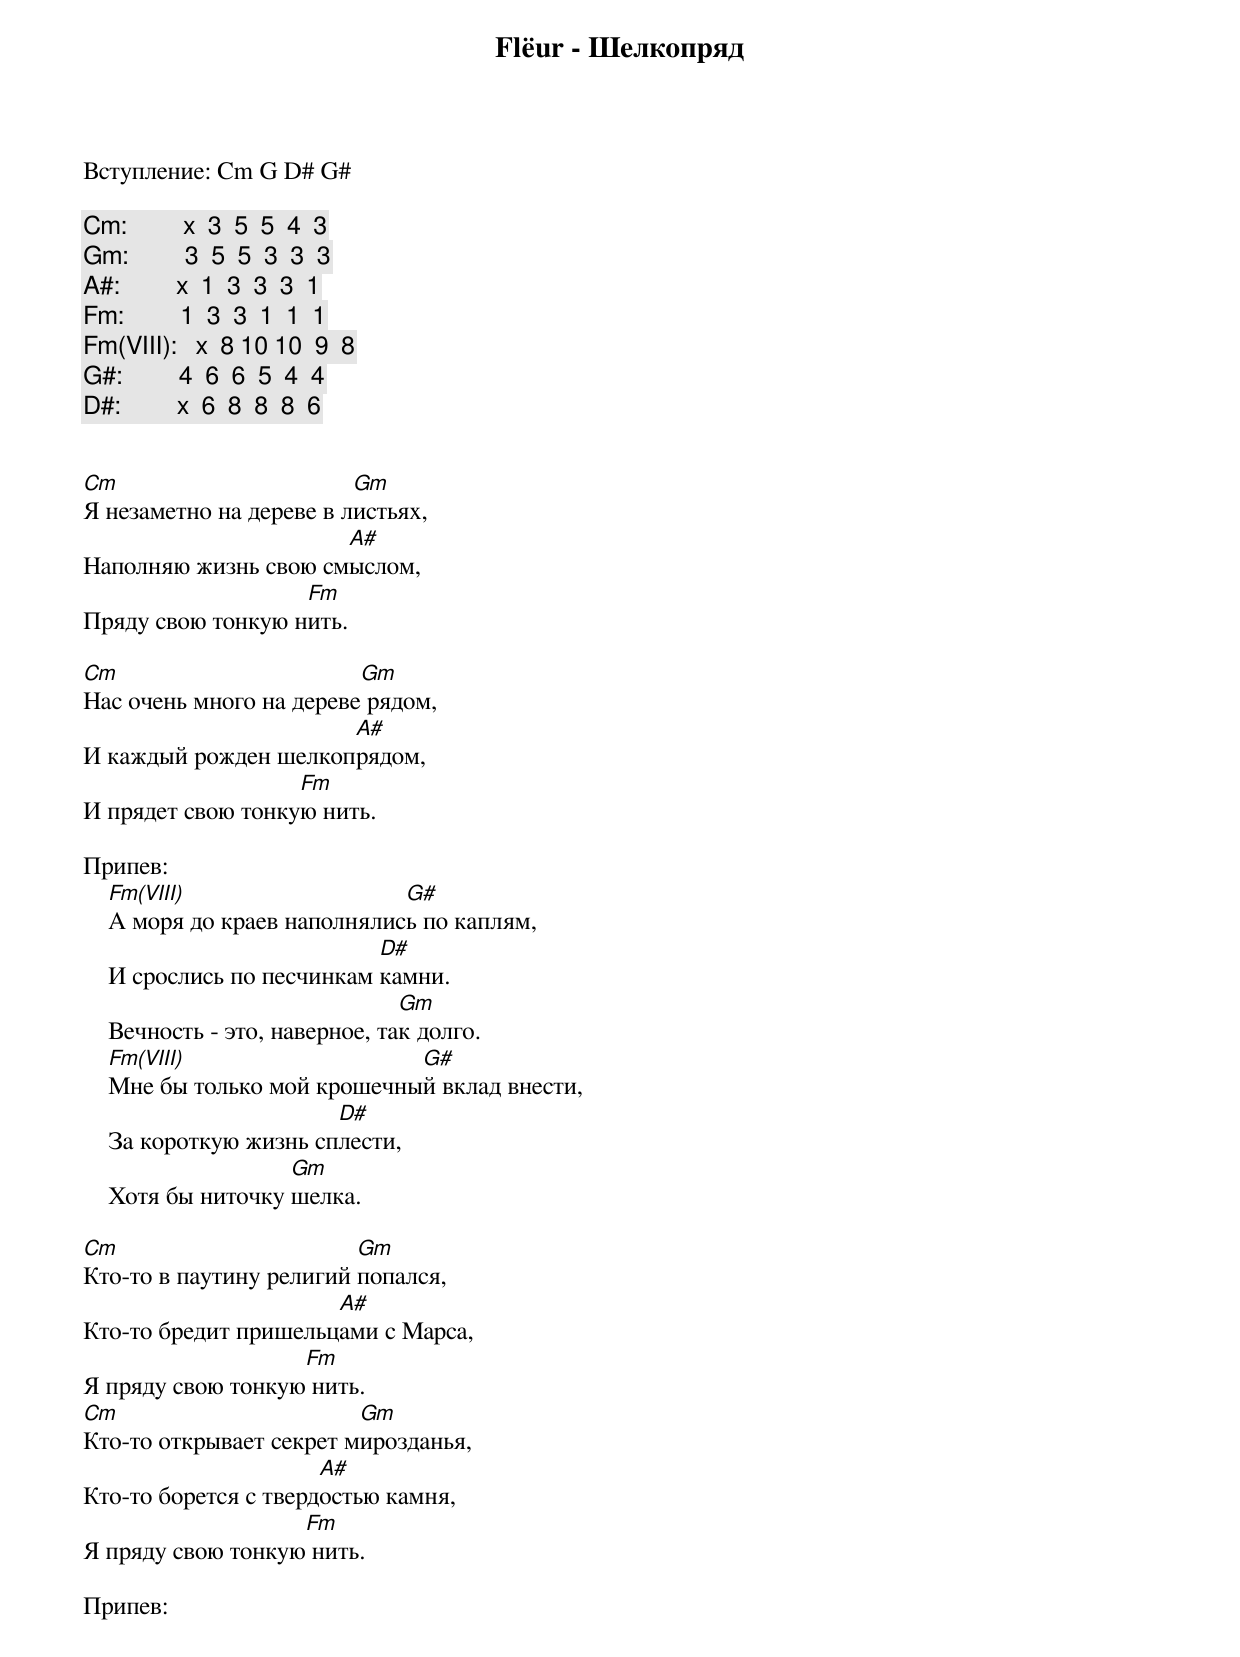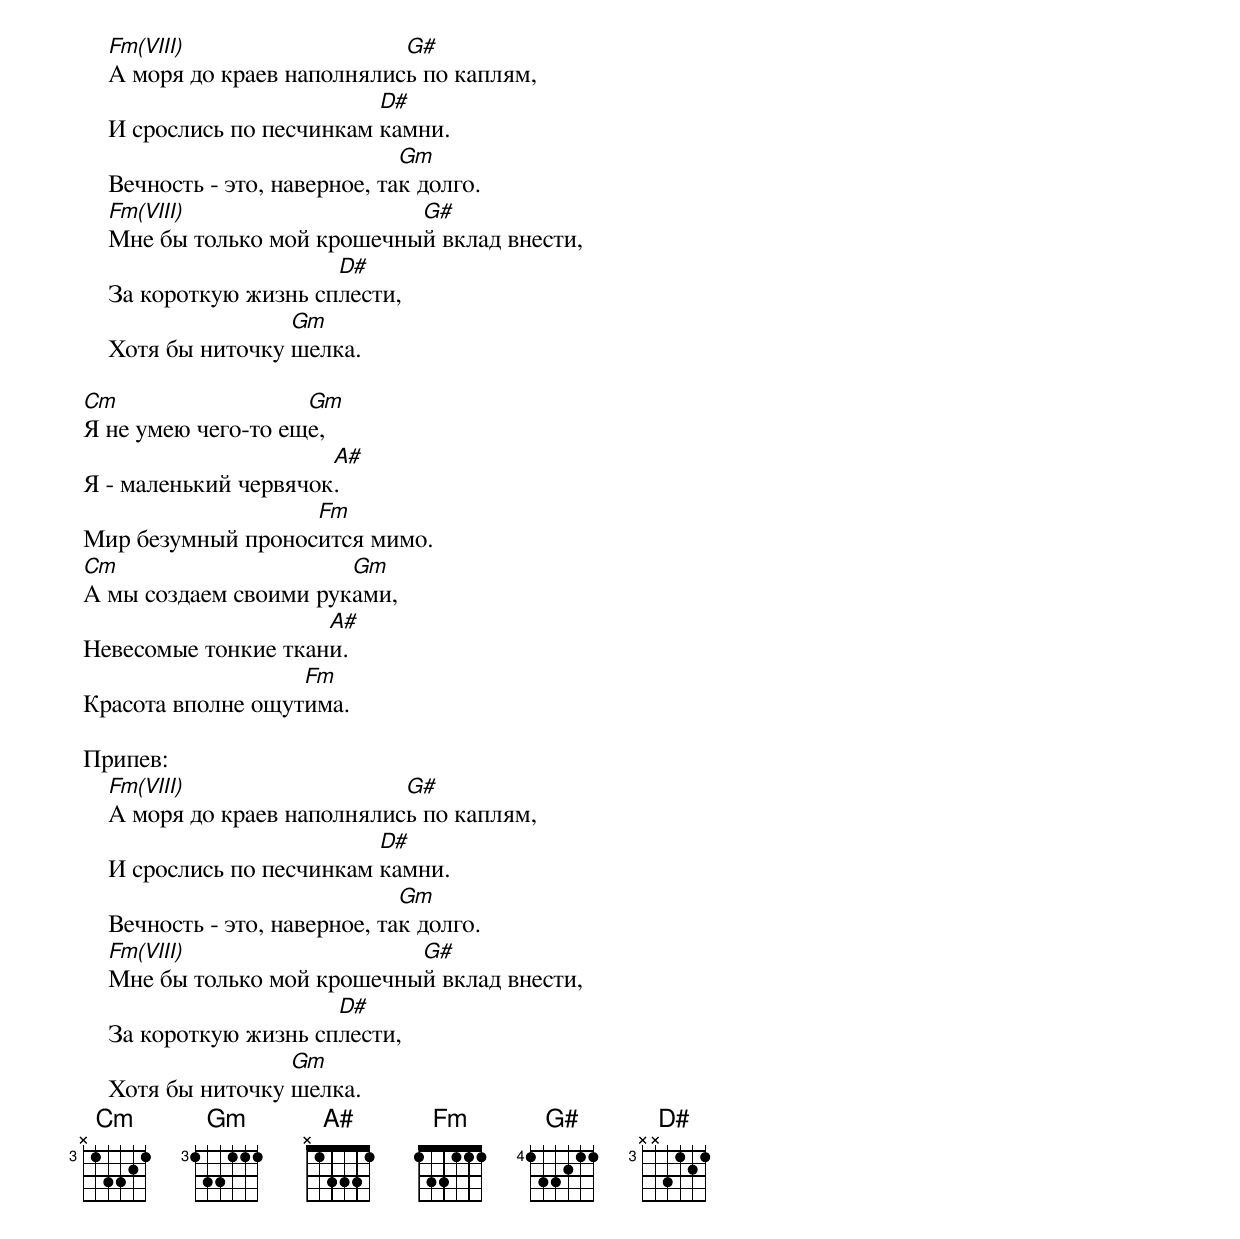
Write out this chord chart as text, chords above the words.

Flёur - Шелкопряд

Вступление: Cm G D# G#

Cm:         x  3  5  5  4  3
Gm:         3  5  5  3  3  3
A#:         x  1  3  3  3  1
Fm:         1  3  3  1  1  1
Fm(VIII):   x  8 10 10  9  8
G#:         4  6  6  5  4  4
D#:         x  6  8  8  8  6


Cm                       Gm
Я незаметно на дереве в листьях,
                      A#
Наполняю жизнь свою смыслом,
                   Fm
Пряду свою тонкую нить.

Cm                       Gm
Нас очень много на дереве рядом,
                      A#
И каждый рожден шелкопрядом,
                   Fm
И прядет свою тонкую нить.

Припев:
    Fm(VIII)                  G#
    А моря до краев наполнялись по каплям,
                            D#
    И срослись по песчинкам камни.
                                Gm
    Вечность - это, наверное, так долго.
    Fm(VIII)                  G#
    Мне бы только мой крошечный вклад внести,
                        D#
    За короткую жизнь сплести,
                    Gm
    Хотя бы ниточку шелка.

Cm                       Gm
Кто-то в паутину религий попался,
                      A#
Кто-то бредит пришельцами с Марса,
                   Fm
Я пряду свою тонкую нить.
Cm                       Gm
Кто-то открывает секрет мирозданья,
                      A#
Кто-то борется с твердостью камня,
                   Fm
Я пряду свою тонкую нить.

Припев:
    Fm(VIII)                  G#
    А моря до краев наполнялись по каплям,
                            D#
    И срослись по песчинкам камни.
                                Gm
    Вечность - это, наверное, так долго.
    Fm(VIII)                  G#
    Мне бы только мой крошечный вклад внести,
                        D#
    За короткую жизнь сплести,
                    Gm
    Хотя бы ниточку шелка.

Cm                  Gm
Я не умею чего-то еще,
                      A#
Я - маленький червячок.
                   Fm
Мир безумный проносится мимо.
Cm                     Gm
А мы создаем своими руками,
                     A#
Невесомые тонкие ткани.
                   Fm
Красота вполне ощутима.

Припев:
    Fm(VIII)                  G#
    А моря до краев наполнялись по каплям,
                            D#
    И срослись по песчинкам камни.
                                Gm
    Вечность - это, наверное, так долго.
    Fm(VIII)                  G#
    Мне бы только мой крошечный вклад внести,
                        D#
    За короткую жизнь сплести,
                    Gm
    Хотя бы ниточку шелка.
